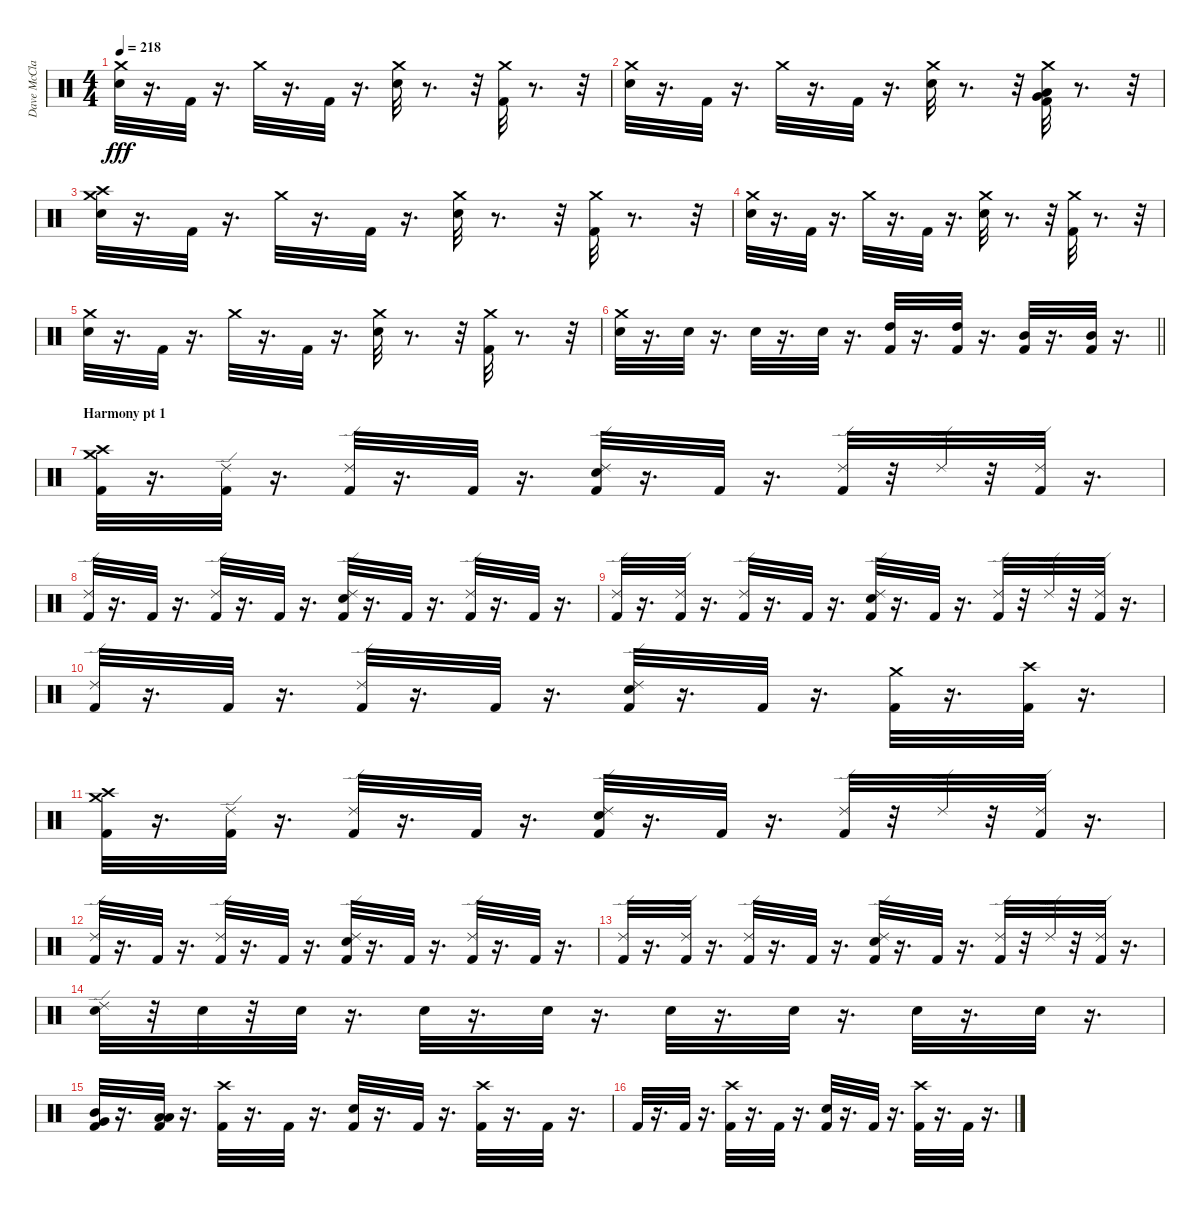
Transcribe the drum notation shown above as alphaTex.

\track ("Dave McClain" "Dave McCla") {instrument percussion}
\staff {score}
\articulation defaults
\ts (4 4)
\tempo 218
\clef neutral
\ks c
("Snare (hit) 2" "Crash medium (hit)").32{dy fff} r.16{d} "Kick (hit) 2".32 r.16{d} "Crash medium (hit)".32 r.16{d} "Kick (hit) 2".32 r.16{d} ("Snare (hit) 2" "Crash medium (hit)").32 r.8{d} r.32 ("Kick (hit) 2" "Crash medium (hit)").32 r.8{d} r.32 |
("Snare (hit) 2" "Crash medium (hit)").32 r.16{d} "Kick (hit) 2".32 r.16{d} "Crash medium (hit)".32 r.16{d} "Kick (hit) 2".32 r.16{d} ("Snare (hit) 2" "Crash medium (hit)").32 r.8{d} r.32 ("Very Low Tom (hit)" "Low Floor Tom (hit)" "Kick (hit) 2" "Crash medium (hit)").32 r.8{d} r.32 |
("Snare (hit) 2" "Crash medium (hit)" "Crash high (hit)").32 r.16{d} "Kick (hit) 2".32 r.16{d} "Crash medium (hit)".32 r.16{d} "Kick (hit) 2".32 r.16{d} ("Crash medium (hit)" "Snare (hit) 2").32 r.8{d} r.32 ("Kick (hit) 2" "Crash medium (hit)").32 r.8{d} r.32 |
("Snare (hit) 2" "Crash medium (hit)").32 r.16{d} "Kick (hit) 2".32 r.16{d} "Crash medium (hit)".32 r.16{d} "Kick (hit) 2".32 r.16{d} ("Snare (hit) 2" "Crash medium (hit)").32 r.8{d} r.32 ("Kick (hit) 2" "Crash medium (hit)").32 r.8{d} r.32 |
("Snare (hit) 2" "Crash medium (hit)").32 r.16{d} "Kick (hit) 2".32 r.16{d} "Crash medium (hit)".32 r.16{d} "Kick (hit) 2".32 r.16{d} ("Snare (hit) 2" "Crash medium (hit)").32 r.8{d} r.32 ("Kick (hit) 2" "Crash medium (hit)").32 r.8{d} r.32 |
\barLineRight lightlight
("Snare (hit) 2" "Crash medium (hit)").32 r.16{d} "Snare (hit) 2".32 r.16{d} "Snare (hit) 2".32 r.16{d} "Snare (hit) 2".32 r.16{d} ("Kick (hit) 2" "High Tom (hit)").32 r.16{d} ("Kick (hit) 2" "High Tom (hit)").32 r.16{d} ("Kick (hit) 2" "Mid Tom (hit)").32 r.16{d} ("Kick (hit) 2" "Mid Tom (hit)").32 r.16{d} |
\section ("" "Harmony pt 1")
("Crash medium (hit)" "Crash high (hit)" "Kick (hit) 2").32 r.16{d} ("Ride (edge) 2" "Kick (hit) 2").32 r.16{d} ("Ride (edge) 2" "Kick (hit) 2").32 r.16{d} "Kick (hit) 2".32 r.16{d} ("Ride (edge) 2" "Snare (hit) 2" "Kick (hit) 2").32 r.16{d} "Kick (hit) 2".32 r.16{d} ("Ride (edge) 2" "Kick (hit) 2").32 r.32 "Ride (edge) 2".32 r.32 ("Ride (edge) 2" "Kick (hit) 2").32 r.16{d} |
("Ride (edge) 2" "Kick (hit) 2").32 r.16{d} "Kick (hit) 2".32 r.16{d} ("Ride (edge) 2" "Kick (hit) 2").32 r.16{d} "Kick (hit) 2".32 r.16{d} ("Ride (edge) 2" "Snare (hit) 2" "Kick (hit) 2").32 r.16{d} "Kick (hit) 2".32 r.16{d} ("Ride (edge) 2" "Kick (hit) 2").32 r.16{d} "Kick (hit) 2".32 r.16{d} |
("Ride (edge) 2" "Kick (hit) 2").32 r.16{d} ("Ride (edge) 2" "Kick (hit) 2").32 r.16{d} ("Ride (edge) 2" "Kick (hit) 2").32 r.16{d} "Kick (hit) 2".32 r.16{d} ("Ride (edge) 2" "Snare (hit) 2" "Kick (hit) 2").32 r.16{d} "Kick (hit) 2".32 r.16{d} ("Ride (edge) 2" "Kick (hit) 2").32 r.32 "Ride (edge) 2".32 r.32 ("Ride (edge) 2" "Kick (hit) 2").32 r.16{d} |
("Ride (edge) 2" "Kick (hit) 2").32 r.16{d} "Kick (hit) 2".32 r.16{d} ("Ride (edge) 2" "Kick (hit) 2").32 r.16{d} "Kick (hit) 2".32 r.16{d} ("Ride (edge) 2" "Snare (hit) 2" "Kick (hit) 2").32 r.16{d} "Kick (hit) 2".32 r.16{d} ("Crash medium (hit)" "Kick (hit) 2").32 r.16{d} ("Crash high (hit)" "Kick (hit) 2").32 r.16{d} |
("Crash medium (hit)" "Crash high (hit)" "Kick (hit) 2").32 r.16{d} ("Ride (edge) 2" "Kick (hit) 2").32 r.16{d} ("Ride (edge) 2" "Kick (hit) 2").32 r.16{d} "Kick (hit) 2".32 r.16{d} ("Ride (edge) 2" "Snare (hit) 2" "Kick (hit) 2").32 r.16{d} "Kick (hit) 2".32 r.16{d} ("Ride (edge) 2" "Kick (hit) 2").32 r.32 "Ride (edge) 2".32 r.32 ("Ride (edge) 2" "Kick (hit) 2").32 r.16{d} |
("Ride (edge) 2" "Kick (hit) 2").32 r.16{d} "Kick (hit) 2".32 r.16{d} ("Ride (edge) 2" "Kick (hit) 2").32 r.16{d} "Kick (hit) 2".32 r.16{d} ("Ride (edge) 2" "Snare (hit) 2" "Kick (hit) 2").32 r.16{d} "Kick (hit) 2".32 r.16{d} ("Ride (edge) 2" "Kick (hit) 2").32 r.16{d} "Kick (hit) 2".32 r.16{d} |
("Ride (edge) 2" "Kick (hit) 2").32 r.16{d} ("Ride (edge) 2" "Kick (hit) 2").32 r.16{d} ("Ride (edge) 2" "Kick (hit) 2").32 r.16{d} "Kick (hit) 2".32 r.16{d} ("Ride (edge) 2" "Snare (hit) 2" "Kick (hit) 2").32 r.16{d} "Kick (hit) 2".32 r.16{d} ("Ride (edge) 2" "Kick (hit) 2").32 r.32 "Ride (edge) 2".32 r.32 ("Ride (edge) 2" "Kick (hit) 2").32 r.16{d} |
("Snare (hit) 2" "Ride (edge) 2").32 r.32 "Snare (hit) 2".32 r.32 "Snare (hit) 2".32 r.16{d} "Snare (hit) 2".32 r.16{d} "Snare (hit) 2".32 r.16{d} "Snare (hit) 2".32 r.16{d} "Snare (hit) 2".32 r.16{d} "Snare (hit) 2".32 r.16{d} "Snare (hit) 2".32 r.16{d} |
("Very Low Tom (hit)" "Mid Tom (hit)" "Kick (hit) 2").32 r.16{d} ("Kick (hit) 2" "Low Tom (hit)" "Low Floor Tom (hit)").32 r.16{d} ("Kick (hit) 2" "Crash high (hit)").32 r.16{d} "Kick (hit) 2".32 r.16{d} ("Kick (hit) 2" "Snare (hit) 2").32 r.16{d} "Kick (hit) 2".32 r.16{d} ("Kick (hit) 2" "Crash high (hit)").32 r.16{d} "Kick (hit) 2".32 r.16{d} |
"Kick (hit) 2".32 r.16{d} "Kick (hit) 2".32 r.16{d} ("Kick (hit) 2" "Crash high (hit)").32 r.16{d} "Kick (hit) 2".32 r.16{d} ("Kick (hit) 2" "Snare (hit) 2").32 r.16{d} "Kick (hit) 2".32 r.16{d} ("Kick (hit) 2" "Crash high (hit)").32 r.16{d} "Kick (hit) 2".32 r.16{d}
